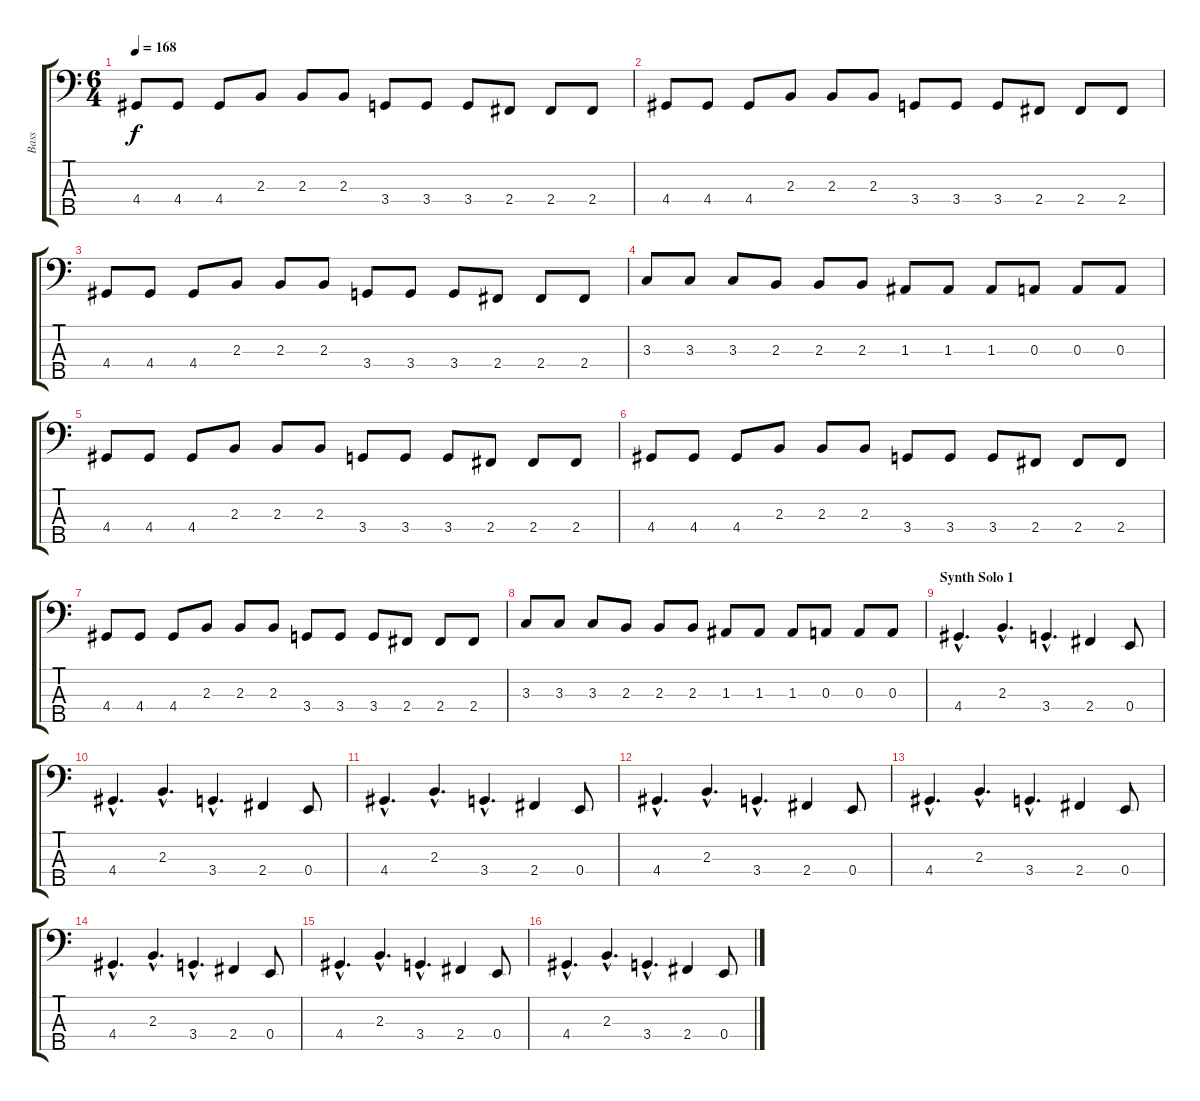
\track ("Bass" "Bass") {instrument electricbassfinger}
\staff {score tabs}
\tuning (G2 D2 A1 E1 B0) {hide}
\ts (6 4)
\tempo 168
\clef f4
\ks c
4.4.8{dy f} 4.4.8 4.4.8 2.3.8 2.3.8 2.3.8 3.4.8 3.4.8 3.4.8 2.4.8 2.4.8 2.4.8 |
4.4.8 4.4.8 4.4.8 2.3.8 2.3.8 2.3.8 3.4.8 3.4.8 3.4.8 2.4.8 2.4.8 2.4.8 |
4.4.8 4.4.8 4.4.8 2.3.8 2.3.8 2.3.8 3.4.8 3.4.8 3.4.8 2.4.8 2.4.8 2.4.8 |
3.3.8 3.3.8 3.3.8 2.3.8 2.3.8 2.3.8 1.3.8 1.3.8 1.3.8 0.3.8 0.3.8 0.3.8 |
4.4.8 4.4.8 4.4.8 2.3.8 2.3.8 2.3.8 3.4.8 3.4.8 3.4.8 2.4.8 2.4.8 2.4.8 |
4.4.8 4.4.8 4.4.8 2.3.8 2.3.8 2.3.8 3.4.8 3.4.8 3.4.8 2.4.8 2.4.8 2.4.8 |
4.4.8 4.4.8 4.4.8 2.3.8 2.3.8 2.3.8 3.4.8 3.4.8 3.4.8 2.4.8 2.4.8 2.4.8 |
3.3.8 3.3.8 3.3.8 2.3.8 2.3.8 2.3.8 1.3.8 1.3.8 1.3.8 0.3.8 0.3.8 0.3.8 |
\section ("" "Synth Solo 1")
4.4{hac}.4{d} 2.3{hac}.4{d} 3.4{hac}.4{d} 2.4.4 0.4.8 |
4.4{hac}.4{d} 2.3{hac}.4{d} 3.4{hac}.4{d} 2.4.4 0.4.8 |
4.4{hac}.4{d} 2.3{hac}.4{d} 3.4{hac}.4{d} 2.4.4 0.4.8 |
4.4{hac}.4{d} 2.3{hac}.4{d} 3.4{hac}.4{d} 2.4.4 0.4.8 |
4.4{hac}.4{d} 2.3{hac}.4{d} 3.4{hac}.4{d} 2.4.4 0.4.8 |
4.4{hac}.4{d} 2.3{hac}.4{d} 3.4{hac}.4{d} 2.4.4 0.4.8 |
4.4{hac}.4{d} 2.3{hac}.4{d} 3.4{hac}.4{d} 2.4.4 0.4.8 |
4.4{hac}.4{d} 2.3{hac}.4{d} 3.4{hac}.4{d} 2.4.4 0.4.8
